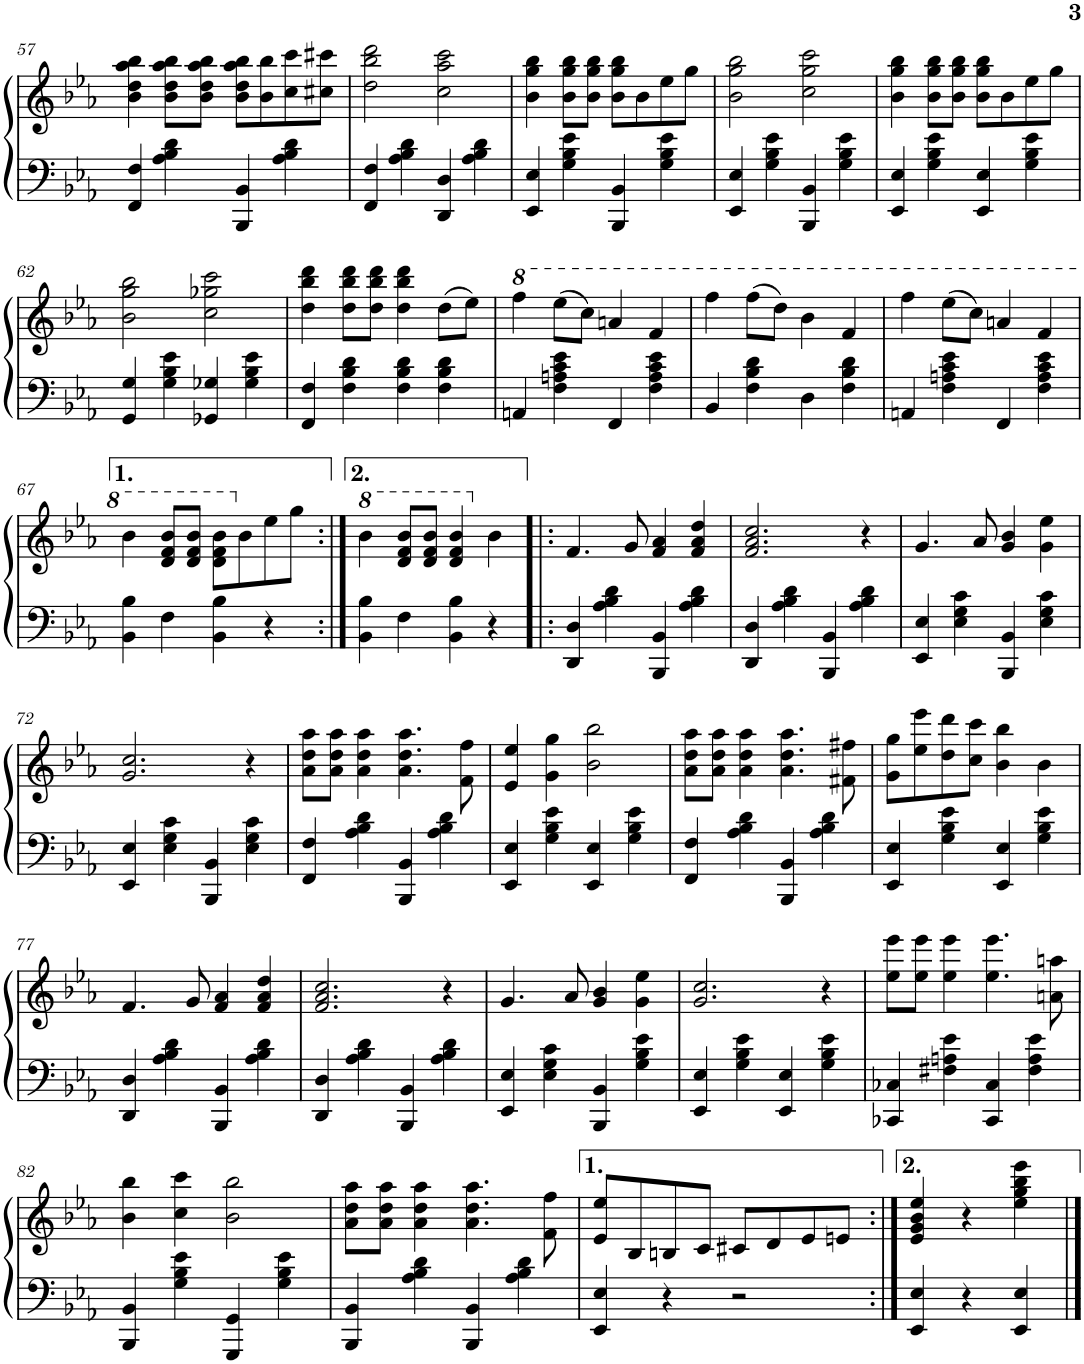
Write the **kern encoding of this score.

**kern	**kern
*part1	*part1
*staff2	*staff1
*I"Honky Tonk Piano	*
*I'Hnk. Pno.	*
!!LO:PB:g=z
*clefF4	*clefG2
*k[b-e-a-]	*k[b-e-a-]
*M4/4	*M4/4
*met(c)	*met(c)
=57	=57
4FF/ 4F/	4b-\ 4dd\ 4aa-\ 4bb-\
4A-\ 4B-\ 4d\	8b-\ 8dd\ 8aa-\ 8bb-\L
.	8b-\ 8dd\ 8aa-\ 8bb-\J
4BBB-/ 4BB-/	8b-\ 8dd\ 8aa-\ 8bb-\L
.	8b-\ 8bb-\
4A-\ 4B-\ 4d\	8cc\ 8ccc\
.	8cc#X\ 8ccc#X\J
=58	=58
4FF/ 4F/	2dd\ 2bb-\ 2ddd\
4A-\ 4B-\ 4d\	.
4DD/ 4D/	2cc\ 2aa-\ 2ccc\
4A-\ 4B-\ 4d\	.
=59	=59
4EE-/ 4E-/	4b-\ 4gg\ 4bb-\
4G\ 4B-\ 4e-\	8b-\ 8gg\ 8bb-\L
.	8b-\ 8gg\ 8bb-\J
4BBB-/ 4BB-/	8b-\ 8gg\ 8bb-\L
.	8b-\
4G\ 4B-\ 4e-\	8ee-\
.	8gg\J
=60	=60
4EE-/ 4E-/	2b-\ 2gg\ 2bb-\
4G\ 4B-\ 4e-\	.
4BBB-/ 4BB-/	2cc\ 2gg\ 2ccc\
4G\ 4B-\ 4e-\	.
=61	=61
4EE-/ 4E-/	4b-\ 4gg\ 4bb-\
4G\ 4B-\ 4e-\	8b-\ 8gg\ 8bb-\L
.	8b-\ 8gg\ 8bb-\J
4EE-/ 4E-/	8b-\ 8gg\ 8bb-\L
.	8b-\
4G\ 4B-\ 4e-\	8ee-\
.	8gg\J
!!LO:LB:g=z
=62	=62
4GG/ 4G/	2b-\ 2gg\ 2bb-\
4G\ 4B-\ 4e-\	.
4GG-X/ 4G-X/	2cc\ 2gg-X\ 2ccc\
4G-\ 4B-\ 4e-\	.
=63	=63
4FF/ 4F/	4dd\ 4bb-\ 4ddd\
4F\ 4B-\ 4d\	8dd\ 8bb-\ 8ddd\L
.	8dd\ 8bb-\ 8ddd\J
4F\ 4B-\ 4d\	4dd\ 4bb-\ 4ddd\
4F\ 4B-\ 4d\	(8dd\L
.	8ee-\J)
=64	=64
*	*8va
4AAn/	4fff\
4F\ 4An\ 4c\ 4e-\	(8eee-\L
.	8ccc\J)
4FF/	4aan/
4F\ 4A\ 4c\ 4e-\	4ff/
=65	=65
4BB-/	4fff\
4F\ 4B-\ 4d\	(8fff\L
.	8ddd\J)
4D\	4bb-\
4F\ 4B-\ 4d\	4ff/
=66	=66
4AAn/	4fff\
4F\ 4An\ 4c\ 4e-\	(8eee-\L
.	8ccc\J)
4FF/	4aan/
4F\ 4A\ 4c\ 4e-\	4ff/
!!LO:LB:g=z
=67	=67
4BB-\ 4B-\	4bb-\
4F\	8dd/ 8ff/ 8bb-/L
.	8dd/ 8ff/ 8bb-/J
4BB-\ 4B-\	8dd\ 8ff\ 8bb-\L
*	*X8va
.	8b-\
4r	8ee-\
.	8gg\J
=68:|!	=68:|!
*	*8va
4BB-\ 4B-\	4bb-\
4F\	8dd/ 8ff/ 8bb-/L
.	8dd/ 8ff/ 8bb-/J
4BB-\ 4B-\	4dd/ 4ff/ 4bb-/
*	*X8va
4r	4b-\
=69!|:	=69!|:
4DD/ 4D/	4.f/
4A-\ 4B-\ 4d\	.
.	8g/
4BBB-/ 4BB-/	4f/ 4a-/
4A-\ 4B-\ 4d\	4f/ 4a-/ 4dd/
=70	=70
4DD/ 4D/	2.f/ 2.a-/ 2.cc/
4A-\ 4B-\ 4d\	.
4BBB-/ 4BB-/	.
4A-\ 4B-\ 4d\	4r
=71	=71
4EE-/ 4E-/	4.g/
4E-\ 4G\ 4c\	.
.	8a-/
4BBB-/ 4BB-/	4g/ 4b-/
4E-\ 4G\ 4c\	4g\ 4ee-\
!!LO:LB:g=z
=72	=72
4EE-/ 4E-/	2.g/ 2.cc/
4E-\ 4G\ 4c\	.
4BBB-/ 4BB-/	.
4E-\ 4G\ 4c\	4r
=73	=73
4FF/ 4F/	8a-\ 8dd\ 8aa-\L
.	8a-\ 8dd\ 8aa-\J
4A-\ 4B-\ 4d\	4a-\ 4dd\ 4aa-\
4BBB-/ 4BB-/	4.a-\ 4.dd\ 4.aa-\
4A-\ 4B-\ 4d\	.
.	8f\ 8ff\
=74	=74
4EE-/ 4E-/	4e-/ 4ee-/
4G\ 4B-\ 4e-\	4g\ 4gg\
4EE-/ 4E-/	2b-\ 2bb-\
4G\ 4B-\ 4e-\	.
=75	=75
4FF/ 4F/	8a-\ 8dd\ 8aa-\L
.	8a-\ 8dd\ 8aa-\J
4A-\ 4B-\ 4d\	4a-\ 4dd\ 4aa-\
4BBB-/ 4BB-/	4.a-\ 4.dd\ 4.aa-\
4A-\ 4B-\ 4d\	.
.	8f#X\ 8ff#X\
=76	=76
4EE-/ 4E-/	8g\ 8gg\L
.	8ee-\ 8eee-\
4G\ 4B-\ 4e-\	8dd\ 8ddd\
.	8cc\ 8ccc\J
4EE-/ 4E-/	4b-\ 4bb-\
4G\ 4B-\ 4e-\	4b-\
!!LO:LB:g=z
=77	=77
4DD/ 4D/	4.f/
4A-\ 4B-\ 4d\	.
.	8g/
4BBB-/ 4BB-/	4f/ 4a-/
4A-\ 4B-\ 4d\	4f/ 4a-/ 4dd/
=78	=78
4DD/ 4D/	2.f/ 2.a-/ 2.cc/
4A-\ 4B-\ 4d\	.
4BBB-/ 4BB-/	.
4A-\ 4B-\ 4d\	4r
=79	=79
4EE-/ 4E-/	4.g/
4E-\ 4G\ 4c\	.
.	8a-/
4BBB-/ 4BB-/	4g/ 4b-/
4G\ 4B-\ 4e-\	4g\ 4ee-\
=80	=80
4EE-/ 4E-/	2.g/ 2.cc/
4G\ 4B-\ 4e-\	.
4EE-/ 4E-/	.
4G\ 4B-\ 4e-\	4r
=81	=81
4CC-X/ 4C-X/	8ee-\ 8eee-\L
.	8ee-\ 8eee-\J
4F#X\ 4An\ 4e-\	4ee-\ 4eee-\
4CC-/ 4C-/	4.ee-\ 4.eee-\
4F#\ 4A\ 4e-\	.
.	8an\ 8aan\
!!LO:LB:g=z
=82	=82
4BBB-/ 4BB-/	4b-\ 4bb-\
4G\ 4B-\ 4e-\	4cc\ 4ccc\
4GGG/ 4GG/	2b-\ 2bb-\
4G\ 4B-\ 4e-\	.
=83	=83
4BBB-/ 4BB-/	8a-\ 8dd\ 8aa-\L
.	8a-\ 8dd\ 8aa-\J
4A-\ 4B-\ 4d\	4a-\ 4dd\ 4aa-\
4BBB-/ 4BB-/	4.a-\ 4.dd\ 4.aa-\
4A-\ 4B-\ 4d\	.
.	8f\ 8ff\
=84	=84
4EE-/ 4E-/	8e-/ 8ee-/L
.	8B-/
4r	8Bn/
.	8c/J
2r	8c#X/L
.	8d/
.	8e-/
.	8en/J
=85:|!	=85:|!
4EE-/ 4E-/	4e-/ 4g/ 4b-/ 4ee-/
4r	4r
4EE-/ 4E-/	4ee-\ 4gg\ 4bb-\ 4eee-\
==	==
*-	*-
